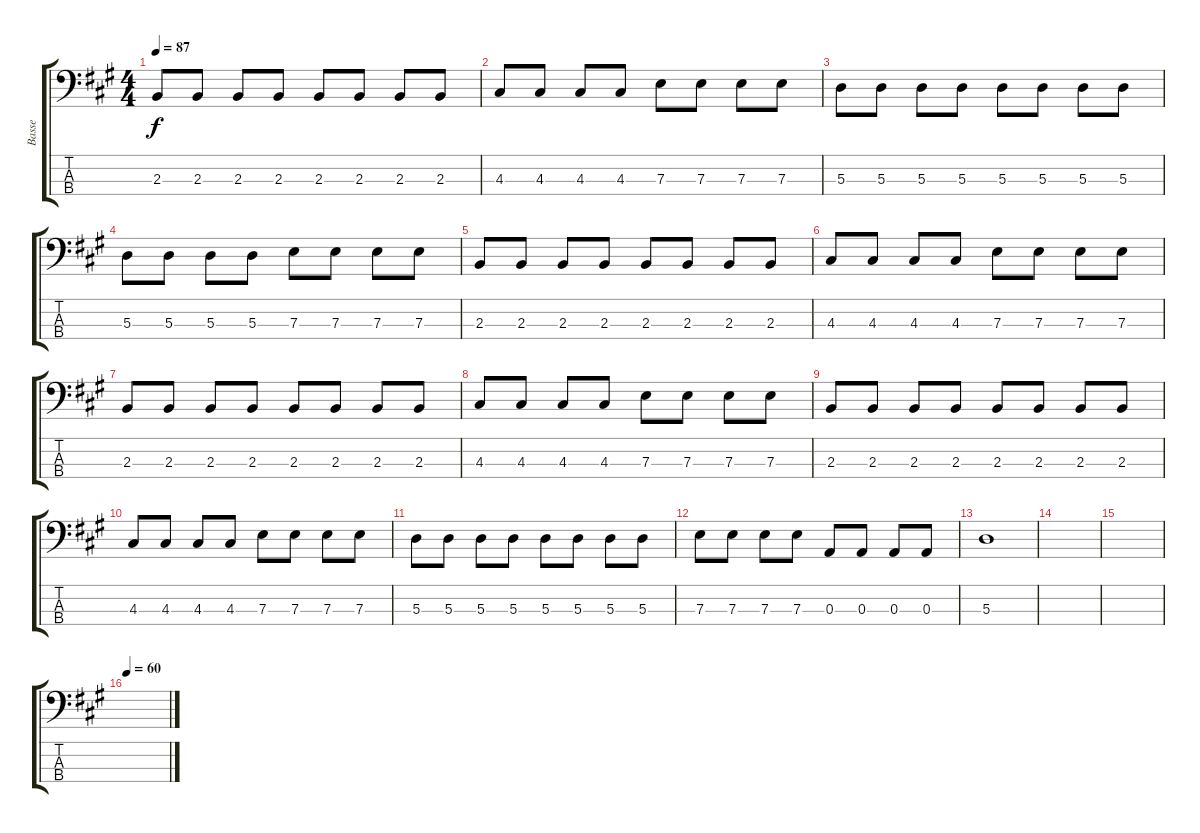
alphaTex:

\track ("Basse" "Basse") {instrument electricbassfinger}
\staff {score tabs}
\tuning (G2 D2 A1 E1) {hide}
\ts (4 4)
\tempo 87
\clef f4
\ks a
2.3.8{dy f} 2.3.8 2.3.8 2.3.8 2.3.8 2.3.8 2.3.8 2.3.8 |
4.3.8 4.3.8 4.3.8 4.3.8 7.3.8 7.3.8 7.3.8 7.3.8 |
5.3.8 5.3.8 5.3.8 5.3.8 5.3.8 5.3.8 5.3.8 5.3.8 |
5.3.8 5.3.8 5.3.8 5.3.8 7.3.8 7.3.8 7.3.8 7.3.8 |
2.3.8 2.3.8 2.3.8 2.3.8 2.3.8 2.3.8 2.3.8 2.3.8 |
4.3.8 4.3.8 4.3.8 4.3.8 7.3.8 7.3.8 7.3.8 7.3.8 |
2.3.8 2.3.8 2.3.8 2.3.8 2.3.8 2.3.8 2.3.8 2.3.8 |
4.3.8 4.3.8 4.3.8 4.3.8 7.3.8 7.3.8 7.3.8 7.3.8 |
2.3.8 2.3.8 2.3.8 2.3.8 2.3.8 2.3.8 2.3.8 2.3.8 |
4.3.8 4.3.8 4.3.8 4.3.8 7.3.8 7.3.8 7.3.8 7.3.8 |
5.3.8 5.3.8 5.3.8 5.3.8 5.3.8 5.3.8 5.3.8 5.3.8 |
7.3.8 7.3.8 7.3.8 7.3.8 0.3.8 0.3.8 0.3.8 0.3.8 |
5.3.1 |
|
|
\tempo 60
